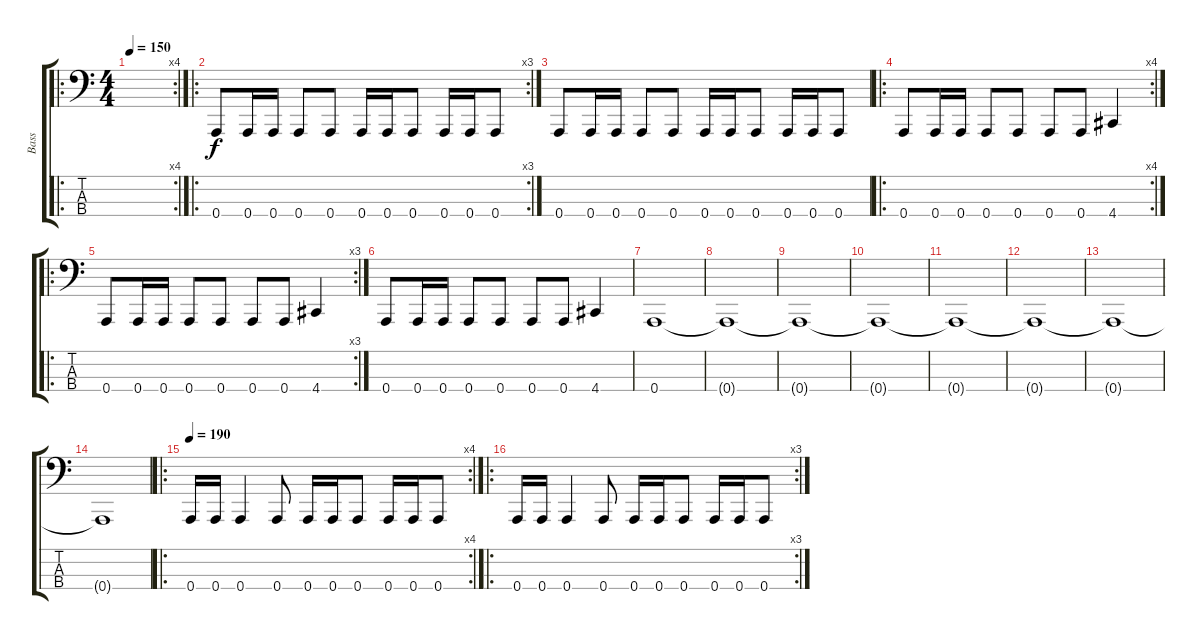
\track ("Bass" "Bass") {instrument electricbassfinger}
\staff {score tabs}
\tuning (D2 A1 E1 A0) {hide}
\ro
\rc 4
\ts (4 4)
\tempo 150
\clef f4
\ks c
|
\ro
\rc 3
0.4.8 0.4.16 0.4.16 0.4.8 0.4.8 0.4.16 0.4.16 0.4.8 0.4.16 0.4.16 0.4.8 |
0.4.8 0.4.16 0.4.16 0.4.8 0.4.8 0.4.16 0.4.16 0.4.8 0.4.16 0.4.16 0.4.8 |
\ro
\rc 4
0.4.8 0.4.16 0.4.16 0.4.8 0.4.8 0.4.8 0.4.8 4.4.4 |
\ro
\rc 3
0.4.8 0.4.16 0.4.16 0.4.8 0.4.8 0.4.8 0.4.8 4.4.4 |
0.4.8 0.4.16 0.4.16 0.4.8 0.4.8 0.4.8 0.4.8 4.4.4 |
0.4.1 |
0.4{t}.1 |
0.4{t}.1 |
0.4{t}.1 |
0.4{t}.1 |
0.4{t}.1 |
0.4{t}.1 |
0.4{t}.1 |
\ro
\rc 4
\tempo 190
0.4.16 0.4.16 0.4.4 0.4.8 0.4.16 0.4.16 0.4.8 0.4.16 0.4.16 0.4.8 |
\ro
\rc 3
0.4.16 0.4.16 0.4.4 0.4.8 0.4.16 0.4.16 0.4.8 0.4.16 0.4.16 0.4.8
